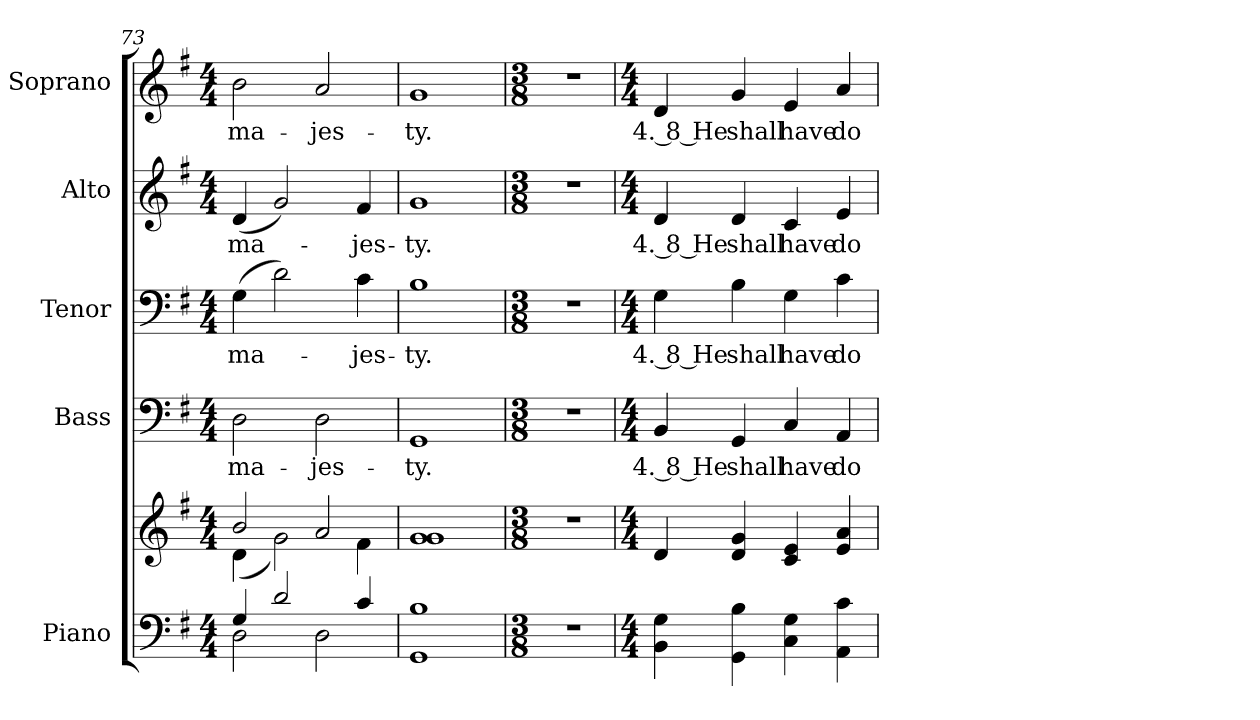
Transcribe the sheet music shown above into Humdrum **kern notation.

**kern	**kern	**kern	**text	**kern	**text	**kern	**text	**kern	**text
*part5	*part5	*part4	*part4	*part3	*part3	*part2	*part2	*part1	*part1
*staff6	*staff5	*staff4	*staff4	*staff3	*staff3	*staff2	*staff2	*staff1	*staff1
*I"Piano	*	*I"Bass	*	*I"Tenor	*	*I"Alto	*	*I"Soprano	*
*I'Pno.	*	*I'B.	*	*I'T.	*	*I'A.	*	*I'S.	*
!!LO:PB:g=z
*clefF4	*clefG2	*clefF4	*	*clefF4	*	*clefG2	*	*clefG2	*
*k[f#]	*k[f#]	*k[f#]	*	*k[f#]	*	*k[f#]	*	*k[f#]	*
*G:	*G:	*G:	*	*G:	*	*G:	*	*G:	*
*M4/4	*M4/4	*M4/4	*	*M4/4	*	*M4/4	*	*M4/4	*
=73	=73	=73	=73	=73	=73	=73	=73	=73	=73
*^	*^	*	*	*	*	*	*	*	*
!	!	!	!	!	!LO:LY:b:color=#000000	!	!	!	!	!	!
!	!	!	!	!	!	!	!LO:LY:b:color=#000000	!	!	!	!
!	!	!	!	!	!	!	!	!	!LO:LY:b:color=#000000	!	!
!	!	!	!	!	!	!	!	!	!	!	!LO:LY:b:color=#000000
4Gi/	2Di\	2bi/	(4di\	2Di\	ma-	(4Gi\	ma-	(4di/	ma-	2bi\	ma-
2di/	.	.	2gi\)	.	.	2di\)	.	2gi/)	.	.	.
!	!	!	!	!	!LO:LY:b:color=#000000	!	!	!	!	!	!
!	!	!	!	!	!	!	!	!	!	!	!LO:LY:b:color=#000000
.	2Di\	2ai/	.	2Di\	-jes-	.	.	.	.	2ai/	-jes-
!	!	!	!	!	!	!	!LO:LY:b:color=#000000	!	!	!	!
!	!	!	!	!	!	!	!	!	!LO:LY:b:color=#000000	!	!
4ci/	.	.	4f#i\	.	.	4ci\	-jes-	4f#i/	-jes-	.	.
*v	*v	*	*	*	*	*	*	*	*	*	*
*	*v	*v	*	*	*	*	*	*	*	*
=74	=74	=74	=74	=74	=74	=74	=74	=74	=74
*	*^	*	*	*	*	*	*	*	*
!	!	!	!	!LO:LY:b:color=#000000	!	!	!	!	!	!
*	*v	*v	*	*	*	*	*	*	*	*
*	*^	*	*	*	*	*	*	*	*
!	!	!	!	!	!	!LO:LY:b:color=#000000	!	!	!	!
*	*v	*v	*	*	*	*	*	*	*	*
*	*^	*	*	*	*	*	*	*	*
!	!	!	!	!	!	!	!	!LO:LY:b:color=#000000	!	!
*	*v	*v	*	*	*	*	*	*	*	*
*	*^	*	*	*	*	*	*	*	*
!	!	!	!	!	!	!	!	!	!	!LO:LY:b:color=#000000
*	*v	*v	*	*	*	*	*	*	*	*
1GGi 1Bi	1gi 1gi	1GGi	-ty.	1Bi	-ty.	1gi	-ty.	1gi	-ty.
=75	=75	=75	=75	=75	=75	=75	=75	=75	=75
*M3/8	*M3/8	*M3/8	*	*M3/8	*	*M3/8	*	*M3/8	*
!LO:N:vis=1	!LO:N:vis=1	!LO:N:vis=1	!	!LO:N:vis=1	!	!LO:N:vis=1	!	!LO:N:vis=1	!
4.r	4.r	4.r	.	4.r	.	4.r	.	4.r	.
=76	=76	=76	=76	=76	=76	=76	=76	=76	=76
*M4/4	*M4/4	*M4/4	*	*M4/4	*	*M4/4	*	*M4/4	*
!	!	!	!LO:LY:b:color=#000000	!	!	!	!	!	!
!	!	!	!	!	!LO:LY:b:color=#000000	!	!	!	!
!	!	!	!	!	!	!	!LO:LY:b:color=#000000	!	!
!	!	!	!	!	!	!	!	!	!LO:LY:b:color=#000000
4BBi\ 4Gi	4di/	4BBi/	4. 8 He	4Gi\	4. 8 He	4di/	4. 8 He	4di/	4. 8 He
!	!	!	!LO:LY:b:color=#000000	!	!	!	!	!	!
!	!	!	!	!	!LO:LY:b:color=#000000	!	!	!	!
!	!	!	!	!	!	!	!LO:LY:b:color=#000000	!	!
!	!	!	!	!	!	!	!	!	!LO:LY:b:color=#000000
4GGi\ 4Bi	4di/ 4gi	4GGi/	shall	4Bi\	shall	4di/	shall	4gi/	shall
!	!	!	!LO:LY:b:color=#000000	!	!	!	!	!	!
!	!	!	!	!	!LO:LY:b:color=#000000	!	!	!	!
!	!	!	!	!	!	!	!LO:LY:b:color=#000000	!	!
!	!	!	!	!	!	!	!	!	!LO:LY:b:color=#000000
4Ci\ 4Gi	4ci/ 4ei	4Ci/	have	4Gi\	have	4ci/	have	4ei/	have
!	!	!	!LO:LY:b:color=#000000	!	!	!	!	!	!
!	!	!	!	!	!LO:LY:b:color=#000000	!	!	!	!
!	!	!	!	!	!	!	!LO:LY:b:color=#000000	!	!
!	!	!	!	!	!	!	!	!	!LO:LY:b:color=#000000
4AAi\ 4ci	4ei/ 4ai	4AAi/	do-	4ci\	do-	4ei/	do-	4ai/	do-
=	=	=	=	=	=	=	=	=	=
*-	*-	*-	*-	*-	*-	*-	*-	*-	*-
